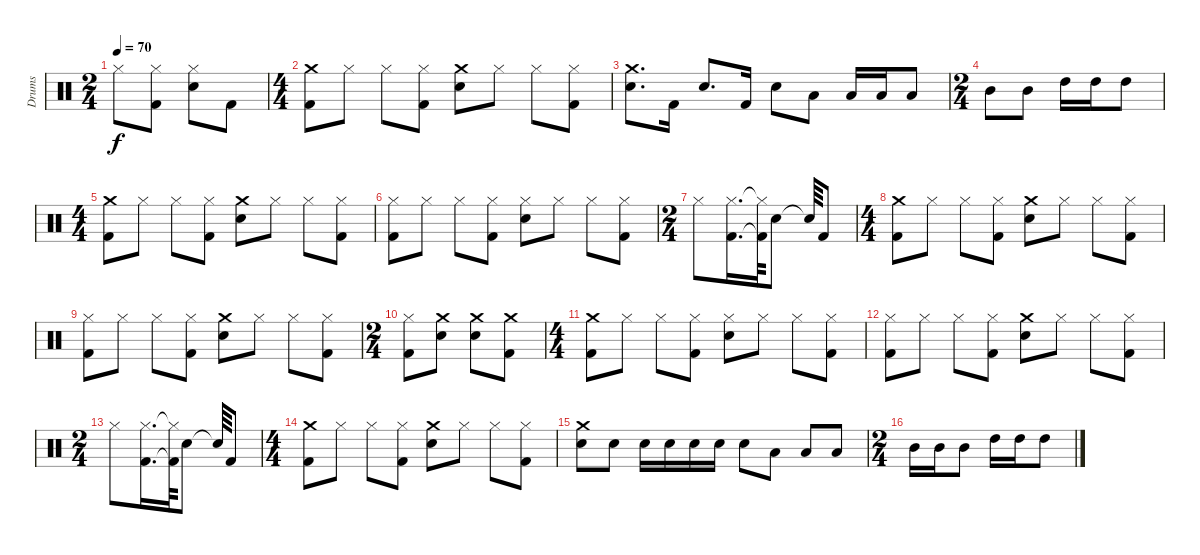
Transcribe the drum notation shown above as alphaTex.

\track ("Drums" "Drums") {instrument percussion}
\staff {score}
\articulation defaults
\ts (2 4)
\tempo 70
\clef neutral
\ks c "Hi-Hat (closed)".8{dy f}
("Kick (hit) 2" "Hi-Hat (closed)").8 ("Hi-Hat (closed)" "Snare (hit) 2").8 "Kick (hit) 2".8 |
\ts (4 4)
("Crash medium (hit)" "Kick (hit) 2").8 "Hi-Hat (closed)".8 "Hi-Hat (closed)".8 ("Hi-Hat (closed)" "Kick (hit) 2").8 ("Crash medium (hit)" "Snare (hit) 2").8 "Hi-Hat (closed)".8 "Hi-Hat (closed)".8 ("Hi-Hat (closed)" "Kick (hit) 2").8 |
("Snare (hit) 2" "Crash medium (hit)").8{d} "Kick (hit) 2".16 "Snare (hit) 2".8{d} "Kick (hit) 2".16 "Snare (hit) 2".8 "Low Tom (hit)".8 "Low Tom (hit)".16 "Low Tom (hit)".16 "Low Tom (hit)".8 |
\ts (2 4)
"Mid Tom (hit)".8 "Mid Tom (hit)".8 "High Tom (hit)".16 "High Tom (hit)".16 "High Tom (hit)".8 |
\ts (4 4)
("Crash medium (hit)" "Kick (hit) 2").8 "Hi-Hat (closed)".8 "Hi-Hat (closed)".8 ("Hi-Hat (closed)" "Kick (hit) 2").8 ("Crash medium (hit)" "Snare (hit) 2").8 "Hi-Hat (closed)".8 "Hi-Hat (closed)".8 ("Hi-Hat (closed)" "Kick (hit) 2").8 |
("Hi-Hat (closed)" "Kick (hit) 2").8 "Hi-Hat (closed)".8 "Hi-Hat (closed)".8 ("Hi-Hat (closed)" "Kick (hit) 2").8 ("Hi-Hat (closed)" "Snare (hit) 2").8 "Hi-Hat (closed)".8 "Hi-Hat (closed)".8 ("Hi-Hat (closed)" "Kick (hit) 2").8 |
\ts (2 4)
"Hi-Hat (closed)".8 ("Kick (hit) 2" "Hi-Hat (closed)").16{d} ("Kick (hit) 2"{t} "Hi-Hat (closed)"{t}).64 "Snare (hit) 2".8 "Snare (hit) 2"{t}.64 "Kick (hit) 2".8 |
\ts (4 4)
("Crash medium (hit)" "Kick (hit) 2").8 "Hi-Hat (closed)".8 "Hi-Hat (closed)".8 ("Hi-Hat (closed)" "Kick (hit) 2").8 ("Crash medium (hit)" "Snare (hit) 2").8 "Hi-Hat (closed)".8 "Hi-Hat (closed)".8 ("Hi-Hat (closed)" "Kick (hit) 2").8 |
("Hi-Hat (closed)" "Kick (hit) 2").8 "Hi-Hat (closed)".8 "Hi-Hat (closed)".8 ("Hi-Hat (closed)" "Kick (hit) 2").8 ("Crash medium (hit)" "Snare (hit) 2").8 "Hi-Hat (closed)".8 "Hi-Hat (closed)".8 ("Hi-Hat (closed)" "Kick (hit) 2").8 |
\ts (2 4)
("Hi-Hat (closed)" "Kick (hit) 2").8 ("Crash medium (hit)" "Snare (hit) 2").8 ("Crash medium (hit)" "Snare (hit) 2").8 ("Crash medium (hit)" "Kick (hit) 2").8 |
\ts (4 4)
("Kick (hit) 2" "Crash medium (hit)").8 "Hi-Hat (closed)".8 "Hi-Hat (closed)".8 ("Kick (hit) 2" "Hi-Hat (closed)").8 ("Snare (hit) 2" "Hi-Hat (closed)").8 "Hi-Hat (closed)".8 "Hi-Hat (closed)".8 ("Kick (hit) 2" "Hi-Hat (closed)").8 |
("Hi-Hat (closed)" "Kick (hit) 2").8 "Hi-Hat (closed)".8 "Hi-Hat (closed)".8 ("Kick (hit) 2" "Hi-Hat (closed)").8 ("Crash medium (hit)" "Snare (hit) 2").8 "Hi-Hat (closed)".8 "Hi-Hat (closed)".8 ("Kick (hit) 2" "Hi-Hat (closed)").8 |
\ts (2 4)
"Hi-Hat (closed)".8 ("Kick (hit) 2" "Hi-Hat (closed)").16{d} ("Kick (hit) 2"{t} "Hi-Hat (closed)"{t}).64 "Snare (hit) 2".8 "Snare (hit) 2"{t}.64 "Kick (hit) 2".8 |
\ts (4 4)
("Crash medium (hit)" "Kick (hit) 2").8 "Hi-Hat (closed)".8 "Hi-Hat (closed)".8 ("Hi-Hat (closed)" "Kick (hit) 2").8 ("Crash medium (hit)" "Snare (hit) 2").8 "Hi-Hat (closed)".8 "Hi-Hat (closed)".8 ("Hi-Hat (closed)" "Kick (hit) 2").8 |
("Snare (hit) 2" "Crash medium (hit)").8 "Snare (hit) 2".8 "Snare (hit) 2".16 "Snare (hit) 2".16 "Snare (hit) 2".16 "Snare (hit) 2".16 "Snare (hit) 2".8 "Low Tom (hit)".8 "Low Tom (hit)".8 "Low Tom (hit)".8 |
\ts (2 4)
"Mid Tom (hit)".16 "Mid Tom (hit)".16 "Mid Tom (hit)".8 "High Tom (hit)".16 "High Tom (hit)".16 "High Tom (hit)".8
